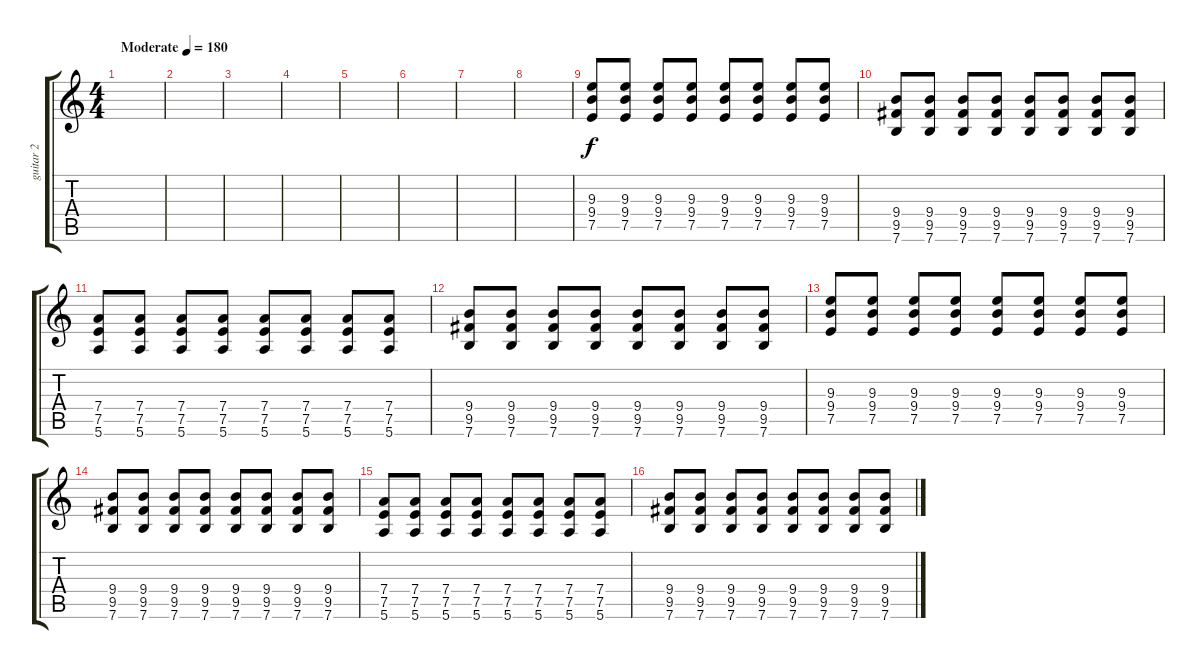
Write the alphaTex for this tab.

\track ("guitar 2 " "guitar 2 ") {instrument distortionguitar}
\staff {score tabs}
\tuning (E4 B3 G3 D3 A2 E2) {hide}
\ts (4 4)
\tempo (180 "Moderate")
\clef g2
\ks c
|
|
|
|
|
|
|
|
(9.3 9.4 7.5).8 (9.3 9.4 7.5).8 (9.3 9.4 7.5).8 (9.3 9.4 7.5).8 (9.3 9.4 7.5).8 (9.3 9.4 7.5).8 (9.3 9.4 7.5).8 (9.3 9.4 7.5).8 |
(9.4 9.5 7.6).8 (9.4 9.5 7.6).8 (9.4 9.5 7.6).8 (9.4 9.5 7.6).8 (9.4 9.5 7.6).8 (9.4 9.5 7.6).8 (9.4 9.5 7.6).8 (9.4 9.5 7.6).8 |
(7.4 7.5 5.6).8 (7.4 7.5 5.6).8 (7.4 7.5 5.6).8 (7.4 7.5 5.6).8 (7.4 7.5 5.6).8 (7.4 7.5 5.6).8 (7.4 7.5 5.6).8 (7.4 7.5 5.6).8 |
(9.4 9.5 7.6).8 (9.4 9.5 7.6).8 (9.4 9.5 7.6).8 (9.4 9.5 7.6).8 (9.4 9.5 7.6).8 (9.4 9.5 7.6).8 (9.4 9.5 7.6).8 (9.4 9.5 7.6).8 |
(9.3 9.4 7.5).8 (9.3 9.4 7.5).8 (9.3 9.4 7.5).8 (9.3 9.4 7.5).8 (9.3 9.4 7.5).8 (9.3 9.4 7.5).8 (9.3 9.4 7.5).8 (9.3 9.4 7.5).8 |
(9.4 9.5 7.6).8 (9.4 9.5 7.6).8 (9.4 9.5 7.6).8 (9.4 9.5 7.6).8 (9.4 9.5 7.6).8 (9.4 9.5 7.6).8 (9.4 9.5 7.6).8 (9.4 9.5 7.6).8 |
(7.4 7.5 5.6).8 (7.4 7.5 5.6).8 (7.4 7.5 5.6).8 (7.4 7.5 5.6).8 (7.4 7.5 5.6).8 (7.4 7.5 5.6).8 (7.4 7.5 5.6).8 (7.4 7.5 5.6).8 |
(9.4 9.5 7.6).8 (9.4 9.5 7.6).8 (9.4 9.5 7.6).8 (9.4 9.5 7.6).8 (9.4 9.5 7.6).8 (9.4 9.5 7.6).8 (9.4 9.5 7.6).8 (9.4 9.5 7.6).8
